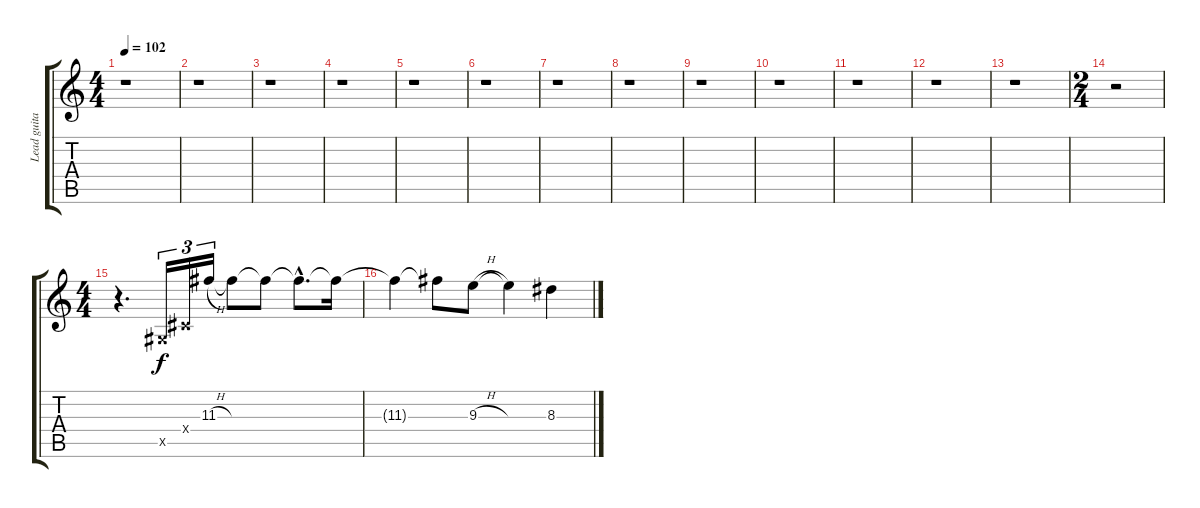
\track ("Lead guitar" "Lead guita") {instrument distortionguitar}
\staff {score tabs}
\tuning (E4 B3 G3 D3 A2 E2) {hide}
\ts (4 4)
\tempo 102
\clef g2
\ks c
r.1{dy f} |
r.1 |
r.1 |
r.1 |
r.1 |
r.1 |
r.1 |
r.1 |
r.1 |
r.1 |
r.1 |
r.1 |
r.1 |
\ts (2 4)
r.2 |
\ts (4 4)
r.4{d} -1.5{x}.16{tu (3 2)} -1.4{x}.16{tu (3 2)} 11.3{h}.16{tu (3 2)} 11.3{t}.8 11.3{t}.8 11.3{hac t}.8{d} 11.3{t}.16 |
11.3{t}.4 11.3{t}.8 9.3{h}.8 9.3{t}.4 8.3{ss}.4
